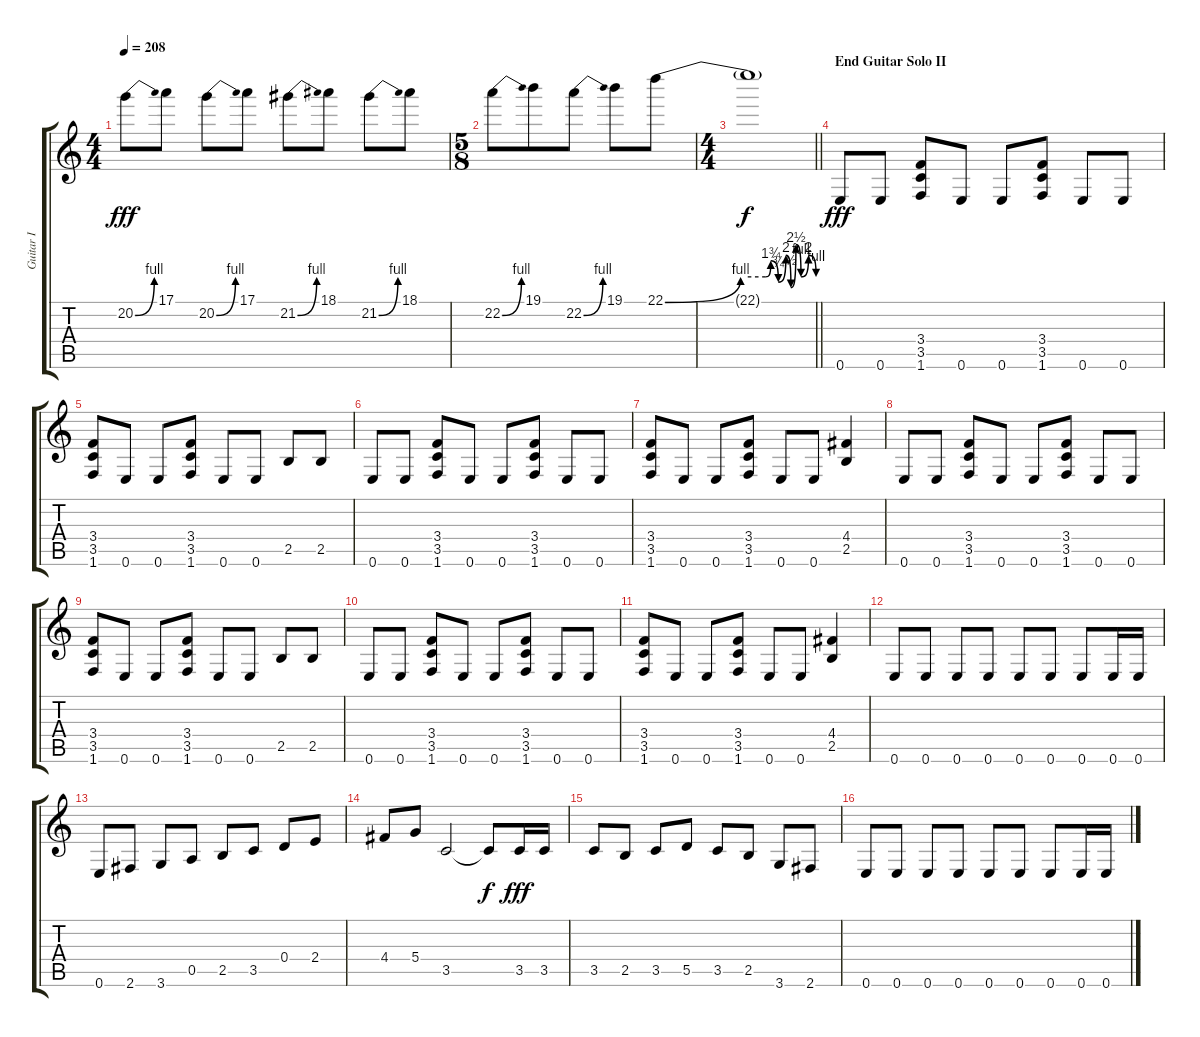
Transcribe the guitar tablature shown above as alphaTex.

\track ("Guitar I" "Guitar I") {instrument overdrivenguitar}
\staff {score tabs}
\tuning (E4 B3 G3 D3 A2 E2) {hide}
\ts (4 4)
\tempo 208
\clef g2
\ks c
20.2{be (bend 0 0 60 4)}.8{dy fff} 17.1.8 20.2{be (bend 0 0 60 4)}.8 17.1.8 21.2{be (bend 0 0 60 4)}.8 18.1.8 21.2{be (bend 0 0 60 4)}.8 18.1.8 |
\ts (5 8)
22.2{be (bend 0 0 60 4)}.8 19.1.8 22.2{be (bend 0 0 60 4)}.8 19.1.8 22.1{be (custom 0 0 30 4 40 4 42 7 45 3 48 8 50 2 52 10 54 4 57 8 60 4)}.8 |
\ts (4 4)
\barLineRight lightlight
22.1{t}.1{dy f} |
\section ("" "End Guitar Solo II")
0.6.8{dy fff} 0.6.8 (3.4 3.5 1.6).8 0.6.8 0.6.8 (3.4 3.5 1.6).8 0.6.8 0.6.8 |
(3.4 3.5 1.6).8 0.6.8 0.6.8 (3.4 3.5 1.6).8 0.6.8 0.6.8 2.5.8 2.5.8 |
0.6.8 0.6.8 (3.4 3.5 1.6).8 0.6.8 0.6.8 (3.4 3.5 1.6).8 0.6.8 0.6.8 |
(3.4 3.5 1.6).8 0.6.8 0.6.8 (3.4 3.5 1.6).8 0.6.8 0.6.8 (4.4 2.5).4 |
0.6.8 0.6.8 (3.4 3.5 1.6).8 0.6.8 0.6.8 (3.4 3.5 1.6).8 0.6.8 0.6.8 |
(3.4 3.5 1.6).8 0.6.8 0.6.8 (3.4 3.5 1.6).8 0.6.8 0.6.8 2.5.8 2.5.8 |
0.6.8 0.6.8 (3.4 3.5 1.6).8 0.6.8 0.6.8 (3.4 3.5 1.6).8 0.6.8 0.6.8 |
(3.4 3.5 1.6).8 0.6.8 0.6.8 (3.4 3.5 1.6).8 0.6.8 0.6.8 (4.4 2.5).4 |
0.6.8 0.6.8 0.6.8 0.6.8 0.6.8 0.6.8 0.6.8 0.6.16 0.6.16 |
0.6.8 2.6.8 3.6.8 0.5.8 2.5.8 3.5.8 0.4.8 2.4.8 |
4.4.8 5.4.8 3.5.2 3.5{t}.8{dy f} 3.5.16{dy fff} 3.5.16 |
3.5.8 2.5.8 3.5.8 5.5.8 3.5.8 2.5.8 3.6.8 2.6.8 |
0.6.8 0.6.8 0.6.8 0.6.8 0.6.8 0.6.8 0.6.8 0.6.16 0.6.16
